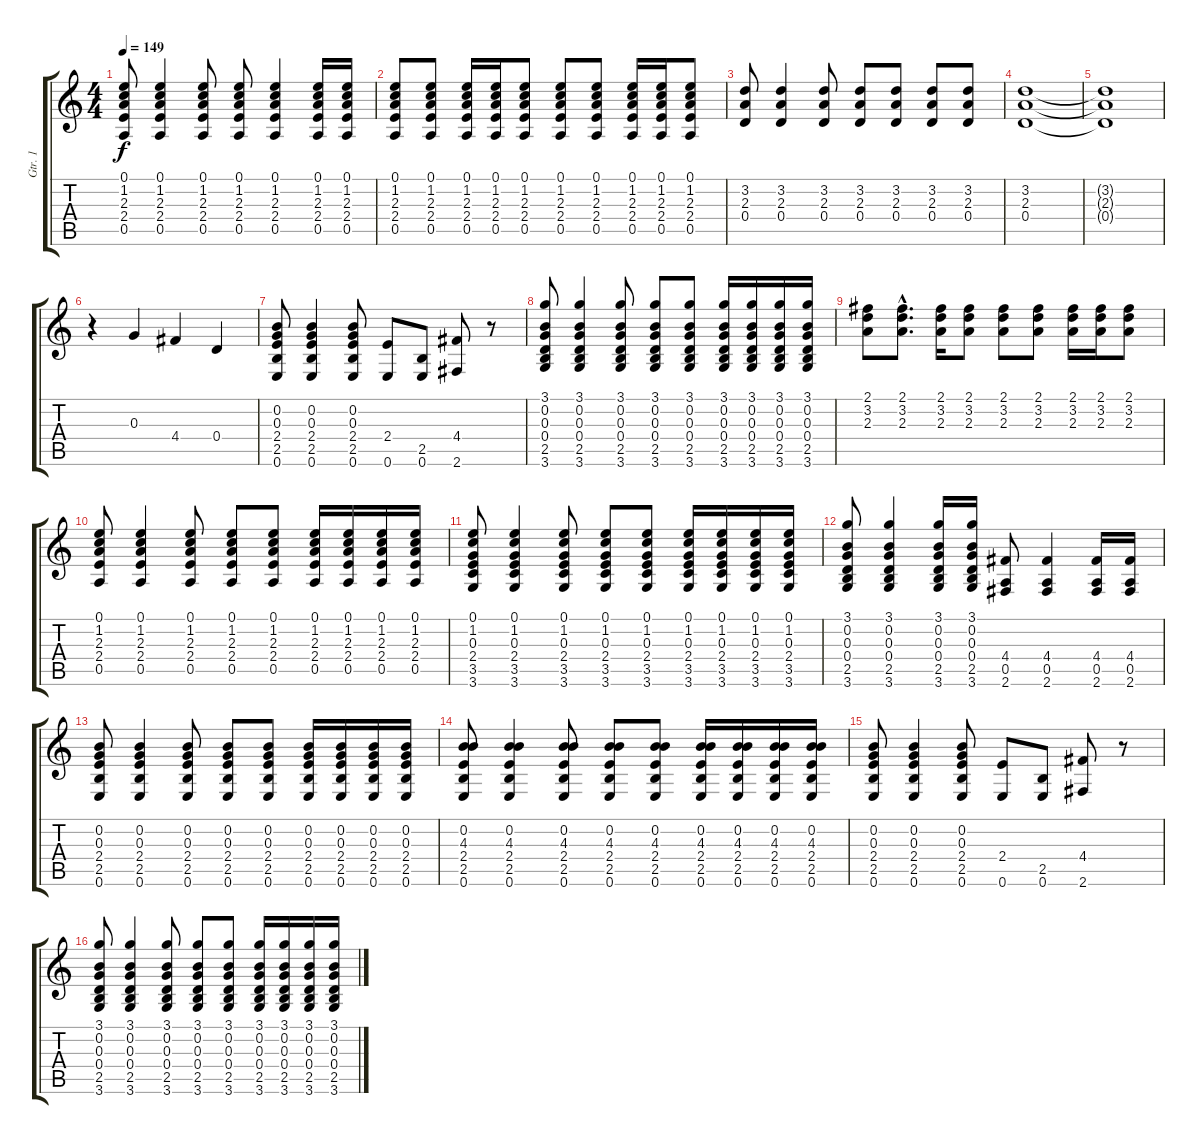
\track ("Gtr. 1" "Gtr. 1") {instrument electricguitarjazz}
\staff {score tabs}
\tuning (E4 B3 G3 D3 A2 E2) {hide}
\ts (4 4)
\tempo 149
\clef g2
\ks c
(0.1 1.2 2.3 2.4 0.5).8{dy f} (0.1 1.2 2.3 2.4 0.5).4 (0.1 1.2 2.3 2.4 0.5).8 (0.1 1.2 2.3 2.4 0.5).8 (0.1 1.2 2.3 2.4 0.5).4 (0.1 1.2 2.3 2.4 0.5).16 (0.1 1.2 2.3 2.4 0.5).16 |
(0.1 1.2 2.3 2.4 0.5).8 (0.1 1.2 2.3 2.4 0.5).8 (0.1 1.2 2.3 2.4 0.5).16 (0.1 1.2 2.3 2.4 0.5).16 (0.1 1.2 2.3 2.4 0.5).8 (0.1 1.2 2.3 2.4 0.5).8 (0.1 1.2 2.3 2.4 0.5).8 (0.1 1.2 2.3 2.4 0.5).16 (0.1 1.2 2.3 2.4 0.5).16 (0.1 1.2 2.3 2.4 0.5).8 |
(3.2 2.3 0.4).8 (3.2 2.3 0.4).4 (3.2 2.3 0.4).8 (3.2 2.3 0.4).8 (3.2 2.3 0.4).8 (3.2 2.3 0.4).8 (3.2 2.3 0.4).8 |
(3.2 2.3 0.4).1 |
(3.2{t} 2.3{t} 0.4{t}).1 |
r.4 0.3.4 4.4.4 0.4.4 |
(0.2 0.3 2.4 2.5 0.6).8 (0.2 0.3 2.4 2.5 0.6).4 (0.2 0.3 2.4 2.5 0.6).8 (2.4 0.6).8 (2.5 0.6).8 (4.4 2.6).8 r.8 |
(3.1 0.2 0.3 0.4 2.5 3.6).8 (3.1 0.2 0.3 0.4 2.5 3.6).4 (3.1 0.2 0.3 0.4 2.5 3.6).8 (3.1 0.2 0.3 0.4 2.5 3.6).8 (3.1 0.2 0.3 0.4 2.5 3.6).8 (3.1 0.2 0.3 0.4 2.5 3.6).16 (3.1 0.2 0.3 0.4 2.5 3.6).16 (3.1 0.2 0.3 0.4 2.5 3.6).16 (3.1 0.2 0.3 0.4 2.5 3.6).16 |
(2.1 3.2 2.3).8 (2.1{hac} 3.2{hac} 2.3{hac}).8{d} (2.1 3.2 2.3).16 (2.1 3.2 2.3).8 (2.1 3.2 2.3).8 (2.1 3.2 2.3).8 (2.1 3.2 2.3).16 (2.1 3.2 2.3).16 (2.1 3.2 2.3).8 |
(0.1 1.2 2.3 2.4 0.5).8 (0.1 1.2 2.3 2.4 0.5).4 (0.1 1.2 2.3 2.4 0.5).8 (0.1 1.2 2.3 2.4 0.5).8 (0.1 1.2 2.3 2.4 0.5).8 (0.1 1.2 2.3 2.4 0.5).16 (0.1 1.2 2.3 2.4 0.5).16 (0.1 1.2 2.3 2.4 0.5).16 (0.1 1.2 2.3 2.4 0.5).16 |
(0.1 1.2 0.3 2.4 3.5 3.6).8 (0.1 1.2 0.3 2.4 3.5 3.6).4 (0.1 1.2 0.3 2.4 3.5 3.6).8 (0.1 1.2 0.3 2.4 3.5 3.6).8 (0.1 1.2 0.3 2.4 3.5 3.6).8 (0.1 1.2 0.3 2.4 3.5 3.6).16 (0.1 1.2 0.3 2.4 3.5 3.6).16 (0.1 1.2 0.3 2.4 3.5 3.6).16 (0.1 1.2 0.3 2.4 3.5 3.6).16 |
(3.1 0.2 0.3 0.4 2.5 3.6).8 (3.1 0.2 0.3 0.4 2.5 3.6).4 (3.1 0.2 0.3 0.4 2.5 3.6).16 (3.1 0.2 0.3 0.4 2.5 3.6).16 (4.4 0.5 2.6).8 (4.4 0.5 2.6).4 (4.4 0.5 2.6).16 (4.4 0.5 2.6).16 |
(0.2 0.3 2.4 2.5 0.6).8 (0.2 0.3 2.4 2.5 0.6).4 (0.2 0.3 2.4 2.5 0.6).8 (0.2 0.3 2.4 2.5 0.6).8 (0.2 0.3 2.4 2.5 0.6).8 (0.2 0.3 2.4 2.5 0.6).16 (0.2 0.3 2.4 2.5 0.6).16 (0.2 0.3 2.4 2.5 0.6).16 (0.2 0.3 2.4 2.5 0.6).16 |
(0.2 4.3 2.4 2.5 0.6).8 (0.2 4.3 2.4 2.5 0.6).4 (0.2 4.3 2.4 2.5 0.6).8 (0.2 4.3 2.4 2.5 0.6).8 (0.2 4.3 2.4 2.5 0.6).8 (0.2 4.3 2.4 2.5 0.6).16 (0.2 4.3 2.4 2.5 0.6).16 (0.2 4.3 2.4 2.5 0.6).16 (0.2 4.3 2.4 2.5 0.6).16 |
(0.2 0.3 2.4 2.5 0.6).8 (0.2 0.3 2.4 2.5 0.6).4 (0.2 0.3 2.4 2.5 0.6).8 (2.4 0.6).8 (2.5 0.6).8 (4.4 2.6).8 r.8 |
(3.1 0.2 0.3 0.4 2.5 3.6).8 (3.1 0.2 0.3 0.4 2.5 3.6).4 (3.1 0.2 0.3 0.4 2.5 3.6).8 (3.1 0.2 0.3 0.4 2.5 3.6).8 (3.1 0.2 0.3 0.4 2.5 3.6).8 (3.1 0.2 0.3 0.4 2.5 3.6).16 (3.1 0.2 0.3 0.4 2.5 3.6).16 (3.1 0.2 0.3 0.4 2.5 3.6).16 (3.1 0.2 0.3 0.4 2.5 3.6).16
